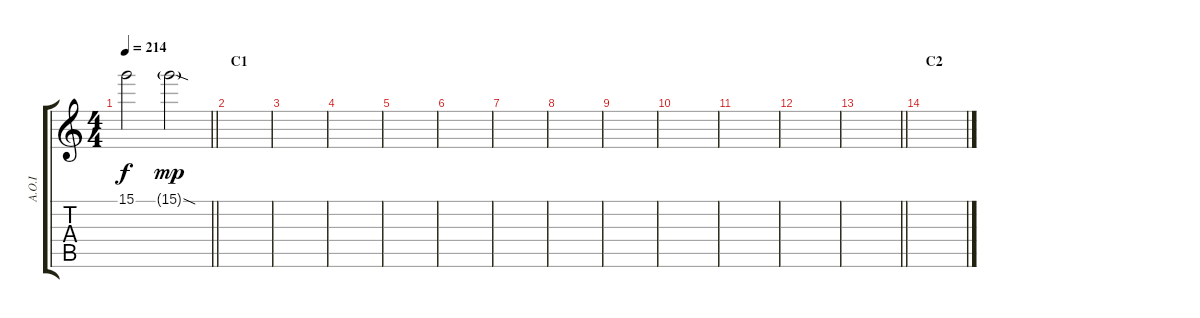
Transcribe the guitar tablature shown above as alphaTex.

\track ("A.O.I" "A.O.I") {instrument distortionguitar}
\staff {score tabs}
\tuning (E4 B3 G3 D3 A2 E2) {hide}
\ts (4 4)
\tempo 214
\clef g2
\barLineRight lightlight
\ks c
15.1{t}.2{dy f} 15.1{sod g}.2{dy mp} |
\section ("" "C1")
|
|
|
|
|
|
|
|
|
|
|
\barLineRight lightlight
|
\section ("" "C2")
